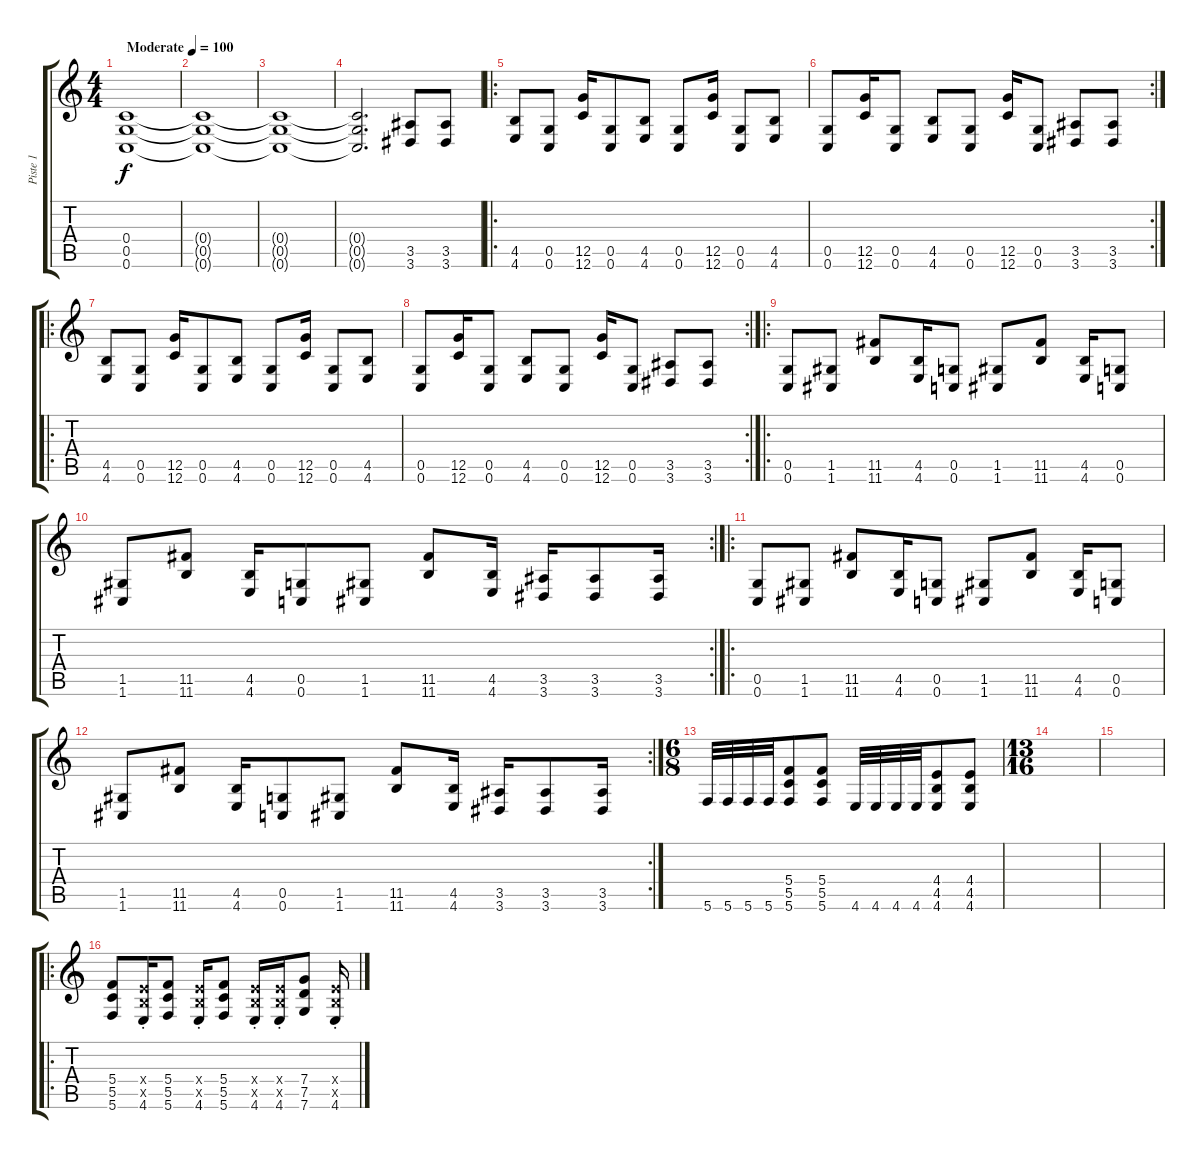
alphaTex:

\track ("Piste 1" "Piste 1") {instrument distortionguitar}
\staff {score tabs}
\tuning (E4 C4 G3 C3 G2 C2) {hide}
\ts (4 4)
\tempo (100 "Moderate")
\clef g2
\ks c
(0.4 0.5 0.6).1{dy f instrument distortionguitar} |
(0.4{t} 0.5{t} 0.6{t}).1 |
(0.4{t} 0.5{t} 0.6{t}).1 |
(0.4{t} 0.5{t} 0.6{t}).2{d} (3.5 3.6).8 (3.5 3.6).8 |
\ro
(4.5 4.6).8 (0.5 0.6).8 (12.5 12.6).16 (0.5 0.6).8 (4.5 4.6).8 (0.5 0.6).8 (12.5 12.6).16 (0.5 0.6).8 (4.5 4.6).8 |
\rc 2
(0.5 0.6).8 (12.5 12.6).16 (0.5 0.6).8 (4.5 4.6).8 (0.5 0.6).8 (12.5 12.6).16 (0.5 0.6).8 (3.5 3.6).8 (3.5 3.6).8 |
\ro
(4.5 4.6).8 (0.5 0.6).8 (12.5 12.6).16 (0.5 0.6).8 (4.5 4.6).8 (0.5 0.6).8 (12.5 12.6).16 (0.5 0.6).8 (4.5 4.6).8 |
\rc 2
(0.5 0.6).8 (12.5 12.6).16 (0.5 0.6).8 (4.5 4.6).8 (0.5 0.6).8 (12.5 12.6).16 (0.5 0.6).8 (3.5 3.6).8 (3.5 3.6).8 |
\ro
(0.5 0.6).8 (1.5 1.6).8 (11.5 11.6).8 (4.5 4.6).16 (0.5 0.6).8 (1.5 1.6).8 (11.5 11.6).8 (4.5 4.6).16 (0.5 0.6).8 |
\rc 2
(1.5 1.6).8 (11.5 11.6).8 (4.5 4.6).16 (0.5 0.6).8 (1.5 1.6).8 (11.5 11.6).8 (4.5 4.6).16 (3.5 3.6).16 (3.5 3.6).8 (3.5 3.6).16 |
\ro
(0.5 0.6).8 (1.5 1.6).8 (11.5 11.6).8 (4.5 4.6).16 (0.5 0.6).8 (1.5 1.6).8 (11.5 11.6).8 (4.5 4.6).16 (0.5 0.6).8 |
\rc 2
(1.5 1.6).8 (11.5 11.6).8 (4.5 4.6).16 (0.5 0.6).8 (1.5 1.6).8 (11.5 11.6).8 (4.5 4.6).16 (3.5 3.6).16 (3.5 3.6).8 (3.5 3.6).16 |
\ts (6 8)
5.6.32 5.6.32 5.6.32 5.6.32 (5.4 5.5 5.6).8 (5.4 5.5 5.6).8 4.6.32 4.6.32 4.6.32 4.6.32 (4.4 4.5 4.6).8 (4.4 4.5 4.6).8 |
\ts (13 16)
|
|
\ro
(5.4 5.5 5.6).8 (4.4{x} 4.5{x} 4.6{st}).16 (5.4 5.5 5.6).8 (4.4{x} 4.5{x} 4.6{st}).16 (5.4 5.5 5.6).8 (4.4{x} 4.5{x} 4.6{st}).16 (4.4{x} 4.5{x} 4.6{st}).16 (7.4 7.5 7.6).8 (4.4{x} 4.5{x} 4.6{st}).16
